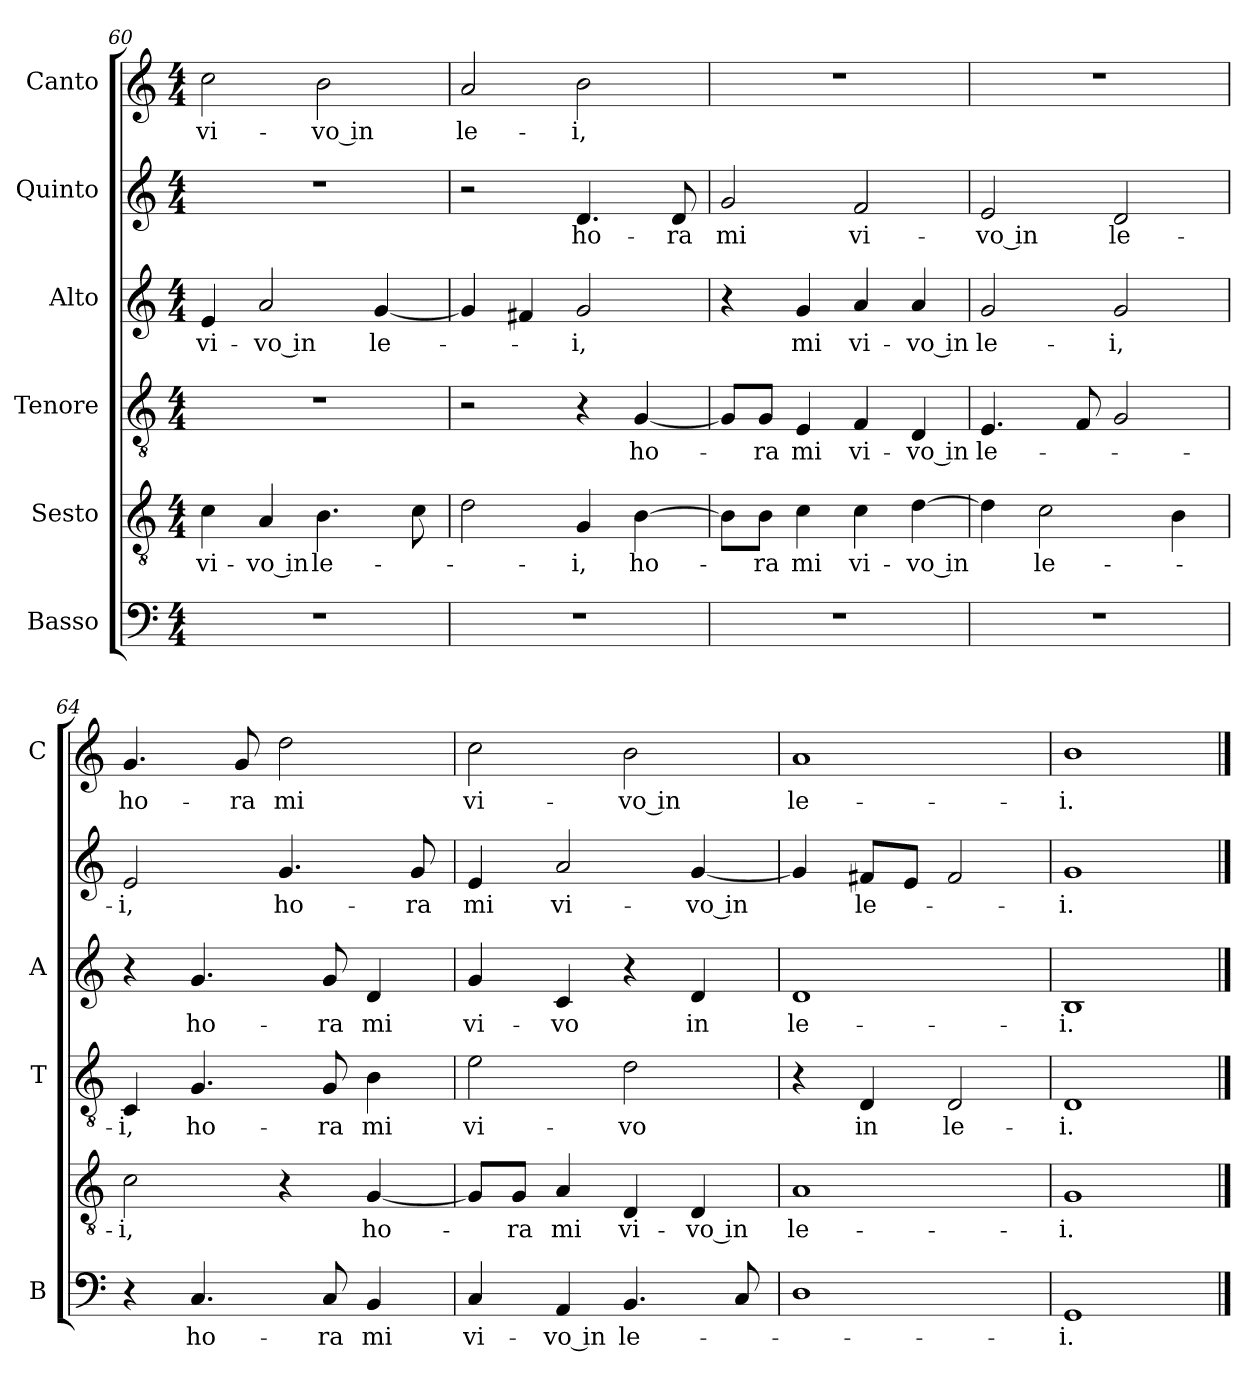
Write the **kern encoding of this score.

**kern	**text	**kern	**text	**kern	**text	**kern	**text	**kern	**text	**kern	**text
*part6	*part6	*part5	*part5	*part4	*part4	*part3	*part3	*part2	*part2	*part1	*part1
*staff6	*staff6	*staff5	*staff5	*staff4	*staff4	*staff3	*staff3	*staff2	*staff2	*staff1	*staff1
*I"Basso	*	*I"Sesto	*	*I"Tenore	*	*I"Alto	*	*I"Quinto	*	*I"Canto	*
*I'B	*	*	*	*I'T	*	*I'A	*	*	*	*I'C	*
*clefF4	*	*clefGv2	*	*clefGv2	*	*clefG2	*	*clefG2	*	*clefG2	*
*k[]	*	*k[]	*	*k[]	*	*k[]	*	*k[]	*	*k[]	*
*C:	*	*C:	*	*C:	*	*C:	*	*C:	*	*C:	*
*M4/4	*	*M4/4	*	*M4/4	*	*M4/4	*	*M4/4	*	*M4/4	*
=60	=60	=60	=60	=60	=60	=60	=60	=60	=60	=60	=60
!	!	!	!LO:LY:b	!	!	!	!LO:LY:b	!	!	!	!LO:LY:b
1r	.	4c\	vi-	1r	.	4e/	vi-	1r	.	2cc\	vi-
!	!	!	!LO:LY:b	!	!	!	!LO:LY:b	!	!	!	!
.	.	4A/	-vo in	.	.	2a/	-vo in	.	.	.	.
!	!	!	!LO:LY:b	!	!	!	!	!	!	!	!LO:LY:b
.	.	4.B\	le-	.	.	.	.	.	.	2b\	-vo in
!	!	!	!	!	!	!	!LO:LY:b	!	!	!	!
.	.	.	.	.	.	[4g/	le-	.	.	.	.
.	.	8c\	.	.	.	.	.	.	.	.	.
=61	=61	=61	=61	=61	=61	=61	=61	=61	=61	=61	=61
!	!	!	!	!	!	!	!	!	!	!	!LO:LY:b
1r	.	2d\	.	2r	.	4g/]	.	2r	.	2a/	le-
.	.	.	.	.	.	4f#X/	.	.	.	.	.
!	!	!	!LO:LY:b	!	!	!	!LO:LY:b	!	!LO:LY:b	!	!LO:LY:b
.	.	4G/	-i,	4r	.	2g/	-i,	4.d/	ho-	2b\	-i,
!	!	!	!LO:LY:b	!	!LO:LY:b	!	!	!	!	!	!
.	.	[4B\	ho-	[4G/	ho-	.	.	.	.	.	.
!	!	!	!	!	!	!	!	!	!LO:LY:b	!	!
.	.	.	.	.	.	.	.	8d/	-ra	.	.
=62	=62	=62	=62	=62	=62	=62	=62	=62	=62	=62	=62
!	!	!	!	!	!	!	!	!	!LO:LY:b	!	!
1r	.	8B\L]	.	8G/L]	.	4r	.	2g/	mi	1r	.
!	!	!	!LO:LY:b	!	!LO:LY:b	!	!	!	!	!	!
.	.	8B\J	-ra	8G/J	-ra	.	.	.	.	.	.
!	!	!	!LO:LY:b	!	!LO:LY:b	!	!LO:LY:b	!	!	!	!
.	.	4c\	mi	4E/	mi	4g/	mi	.	.	.	.
!	!	!	!LO:LY:b	!	!LO:LY:b	!	!LO:LY:b	!	!LO:LY:b	!	!
.	.	4c\	vi-	4F/	vi-	4a/	vi-	2f/	vi-	.	.
!	!	!	!LO:LY:b	!	!LO:LY:b	!	!LO:LY:b	!	!	!	!
.	.	[4d\	-vo in	4D/	-vo in	4a/	-vo in	.	.	.	.
=63	=63	=63	=63	=63	=63	=63	=63	=63	=63	=63	=63
!	!	!	!	!	!LO:LY:b	!	!LO:LY:b	!	!LO:LY:b	!	!
1r	.	4d\]	.	4.E/	le-	2g/	le-	2e/	-vo in	1r	.
!	!	!	!LO:LY:b	!	!	!	!	!	!	!	!
.	.	2c\	le-	.	.	.	.	.	.	.	.
.	.	.	.	8F/	.	.	.	.	.	.	.
!	!	!	!	!	!	!	!LO:LY:b	!	!LO:LY:b	!	!
.	.	.	.	2G/	.	2g/	-i,	2d/	le-	.	.
.	.	4B\	.	.	.	.	.	.	.	.	.
=64	=64	=64	=64	=64	=64	=64	=64	=64	=64	=64	=64
!	!	!	!LO:LY:b	!	!LO:LY:b	!	!	!	!LO:LY:b	!	!LO:LY:b
4r	.	2c\	-i,	4C/	-i,	4r	.	2e/	-i,	4.g/	ho-
!	!LO:LY:b	!	!	!	!LO:LY:b	!	!LO:LY:b	!	!	!	!
4.C/	ho-	.	.	4.G/	ho-	4.g/	ho-	.	.	.	.
!	!	!	!	!	!	!	!	!	!	!	!LO:LY:b
.	.	.	.	.	.	.	.	.	.	8g/	-ra
!	!	!	!	!	!	!	!	!	!LO:LY:b	!	!LO:LY:b
.	.	4r	.	.	.	.	.	4.g/	ho-	2dd\	mi
!	!LO:LY:b	!	!	!	!LO:LY:b	!	!LO:LY:b	!	!	!	!
8C/	-ra	.	.	8G/	-ra	8g/	-ra	.	.	.	.
!	!LO:LY:b	!	!LO:LY:b	!	!LO:LY:b	!	!LO:LY:b	!	!	!	!
4BB/	mi	[4G/	ho-	4B\	mi	4d/	mi	.	.	.	.
!	!	!	!	!	!	!	!	!	!LO:LY:b	!	!
.	.	.	.	.	.	.	.	8g/	-ra	.	.
=65	=65	=65	=65	=65	=65	=65	=65	=65	=65	=65	=65
!	!LO:LY:b	!	!	!	!LO:LY:b	!	!LO:LY:b	!	!LO:LY:b	!	!LO:LY:b
4C/	vi-	8G/L]	.	2e\	vi-	4g/	vi-	4e/	mi	2cc\	vi-
!	!	!	!LO:LY:b	!	!	!	!	!	!	!	!
.	.	8G/J	-ra	.	.	.	.	.	.	.	.
!	!LO:LY:b	!	!LO:LY:b	!	!	!	!LO:LY:b	!	!LO:LY:b	!	!
4AA/	-vo in	4A/	mi	.	.	4c/	-vo	2a/	vi-	.	.
!	!LO:LY:b	!	!LO:LY:b	!	!LO:LY:b	!	!	!	!	!	!LO:LY:b
4.BB/	le-	4D/	vi-	2d\	-vo	4r	.	.	.	2b\	-vo in
!	!	!	!LO:LY:b	!	!	!	!LO:LY:b	!	!LO:LY:b	!	!
.	.	4D/	-vo in	.	.	4d/	in	[4g/	-vo in	.	.
8C/	.	.	.	.	.	.	.	.	.	.	.
=66	=66	=66	=66	=66	=66	=66	=66	=66	=66	=66	=66
!	!	!	!LO:LY:b	!	!	!	!LO:LY:b	!	!	!	!LO:LY:b
1D	.	1A	le-	4r	.	1d	le-	4g/]	.	1a	le-
!	!	!	!	!	!LO:LY:b	!	!	!	!LO:LY:b	!	!
.	.	.	.	4D/	in	.	.	8f#X/L	le-	.	.
.	.	.	.	.	.	.	.	8e/J	.	.	.
!	!	!	!	!	!LO:LY:b	!	!	!	!	!	!
.	.	.	.	2D/	le-	.	.	2f#/	.	.	.
=67	=67	=67	=67	=67	=67	=67	=67	=67	=67	=67	=67
!	!LO:LY:b	!	!LO:LY:b	!	!LO:LY:b	!	!LO:LY:b	!	!LO:LY:b	!	!LO:LY:b
1GG	-i.	1G	-i.	1D	-i.	1B	-i.	1g	-i.	1b	-i.
==	==	==	==	==	==	==	==	==	==	==	==
*-	*-	*-	*-	*-	*-	*-	*-	*-	*-	*-	*-
